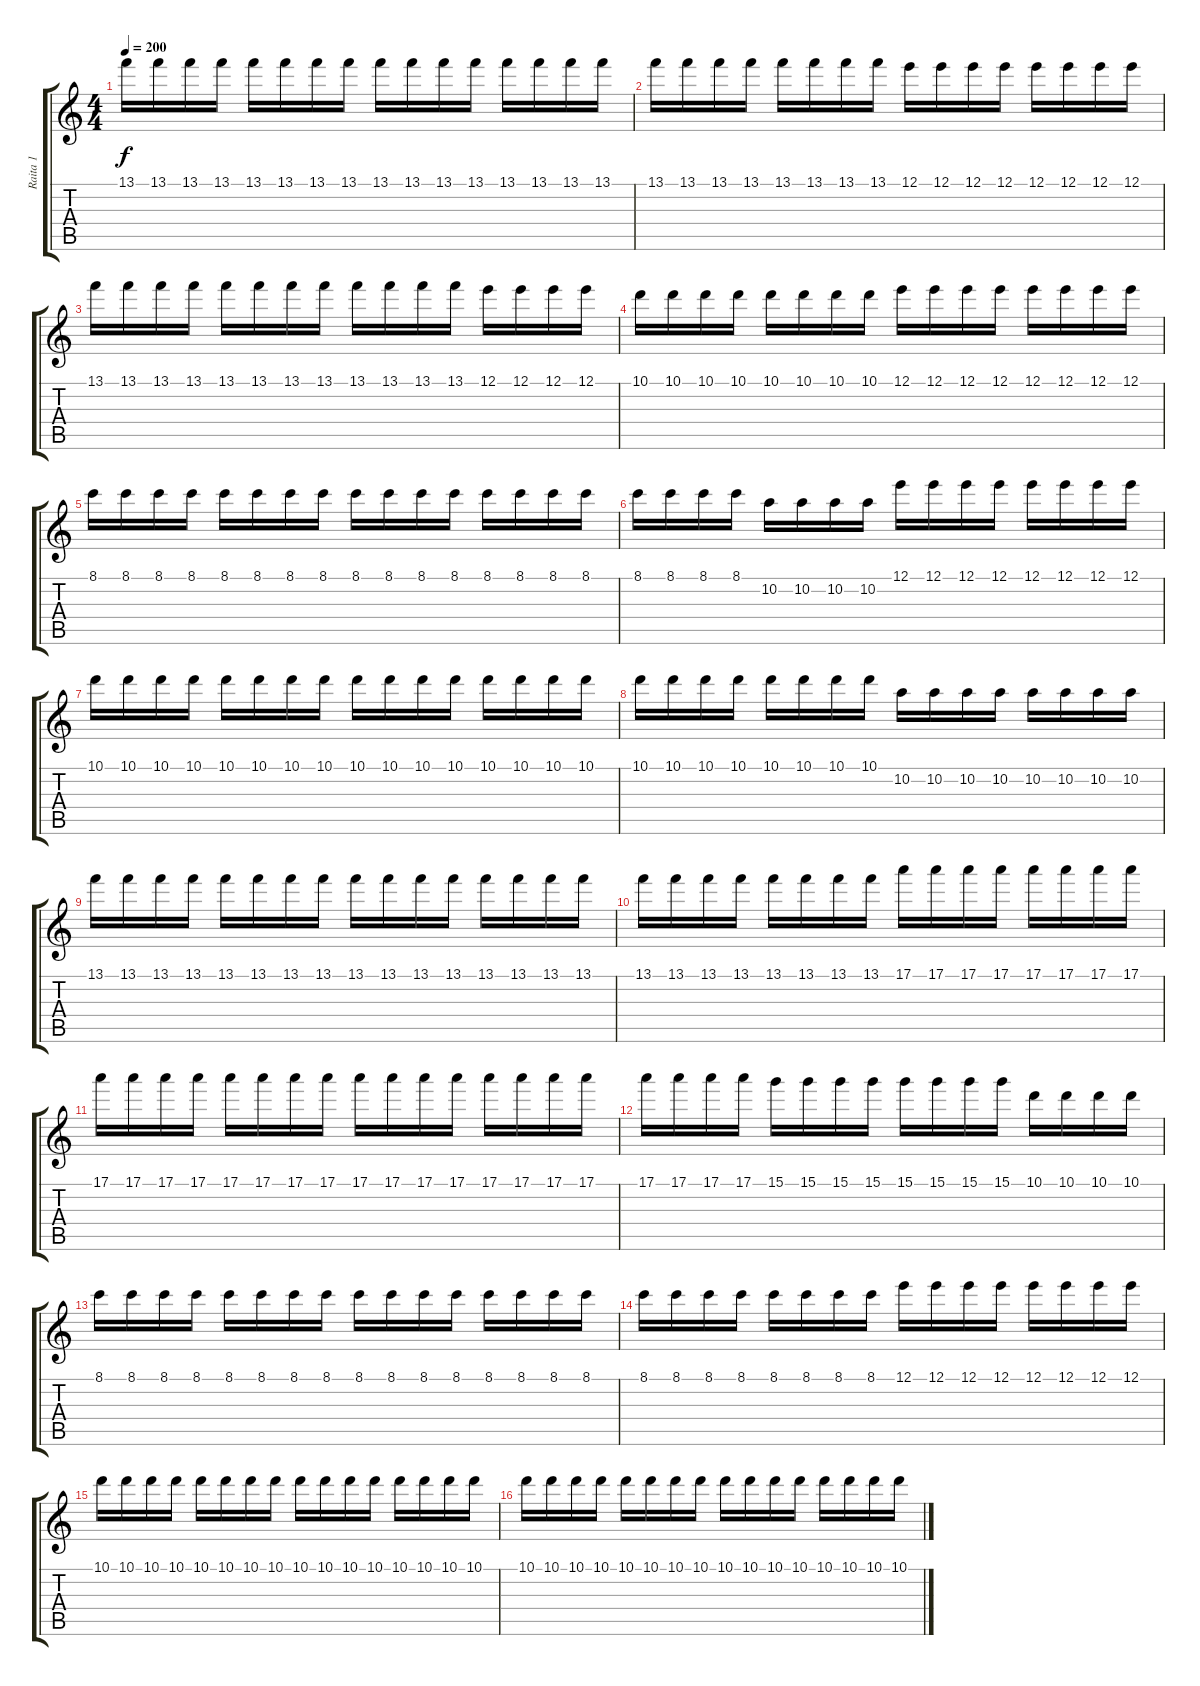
\track ("Raita 1" "Raita 1") {instrument acousticguitarsteel}
\staff {score tabs}
\tuning (E4 B3 G3 D3 A2 E2) {hide}
\ts (4 4)
\tempo 200
\clef g2
\ks c
13.1.16{dy f} 13.1.16 13.1.16 13.1.16 13.1.16 13.1.16 13.1.16 13.1.16 13.1.16 13.1.16 13.1.16 13.1.16 13.1.16 13.1.16 13.1.16 13.1.16 |
13.1.16 13.1.16 13.1.16 13.1.16 13.1.16 13.1.16 13.1.16 13.1.16 12.1.16 12.1.16 12.1.16 12.1.16 12.1.16 12.1.16 12.1.16 12.1.16 |
13.1.16 13.1.16 13.1.16 13.1.16 13.1.16 13.1.16 13.1.16 13.1.16 13.1.16 13.1.16 13.1.16 13.1.16 12.1.16 12.1.16 12.1.16 12.1.16 |
10.1.16 10.1.16 10.1.16 10.1.16 10.1.16 10.1.16 10.1.16 10.1.16 12.1.16 12.1.16 12.1.16 12.1.16 12.1.16 12.1.16 12.1.16 12.1.16 |
8.1.16 8.1.16 8.1.16 8.1.16 8.1.16 8.1.16 8.1.16 8.1.16 8.1.16 8.1.16 8.1.16 8.1.16 8.1.16 8.1.16 8.1.16 8.1.16 |
8.1.16 8.1.16 8.1.16 8.1.16 10.2.16 10.2.16 10.2.16 10.2.16 12.1.16 12.1.16 12.1.16 12.1.16 12.1.16 12.1.16 12.1.16 12.1.16 |
10.1.16 10.1.16 10.1.16 10.1.16 10.1.16 10.1.16 10.1.16 10.1.16 10.1.16 10.1.16 10.1.16 10.1.16 10.1.16 10.1.16 10.1.16 10.1.16 |
10.1.16 10.1.16 10.1.16 10.1.16 10.1.16 10.1.16 10.1.16 10.1.16 10.2.16 10.2.16 10.2.16 10.2.16 10.2.16 10.2.16 10.2.16 10.2.16 |
13.1.16 13.1.16 13.1.16 13.1.16 13.1.16 13.1.16 13.1.16 13.1.16 13.1.16 13.1.16 13.1.16 13.1.16 13.1.16 13.1.16 13.1.16 13.1.16 |
13.1.16 13.1.16 13.1.16 13.1.16 13.1.16 13.1.16 13.1.16 13.1.16 17.1.16 17.1.16 17.1.16 17.1.16 17.1.16 17.1.16 17.1.16 17.1.16 |
17.1.16 17.1.16 17.1.16 17.1.16 17.1.16 17.1.16 17.1.16 17.1.16 17.1.16 17.1.16 17.1.16 17.1.16 17.1.16 17.1.16 17.1.16 17.1.16 |
17.1.16 17.1.16 17.1.16 17.1.16 15.1.16 15.1.16 15.1.16 15.1.16 15.1.16 15.1.16 15.1.16 15.1.16 10.1.16 10.1.16 10.1.16 10.1.16 |
8.1.16 8.1.16 8.1.16 8.1.16 8.1.16 8.1.16 8.1.16 8.1.16 8.1.16 8.1.16 8.1.16 8.1.16 8.1.16 8.1.16 8.1.16 8.1.16 |
8.1.16 8.1.16 8.1.16 8.1.16 8.1.16 8.1.16 8.1.16 8.1.16 12.1.16 12.1.16 12.1.16 12.1.16 12.1.16 12.1.16 12.1.16 12.1.16 |
10.1.16 10.1.16 10.1.16 10.1.16 10.1.16 10.1.16 10.1.16 10.1.16 10.1.16 10.1.16 10.1.16 10.1.16 10.1.16 10.1.16 10.1.16 10.1.16 |
10.1.16 10.1.16 10.1.16 10.1.16 10.1.16 10.1.16 10.1.16 10.1.16 10.1.16 10.1.16 10.1.16 10.1.16 10.1.16 10.1.16 10.1.16 10.1.16
